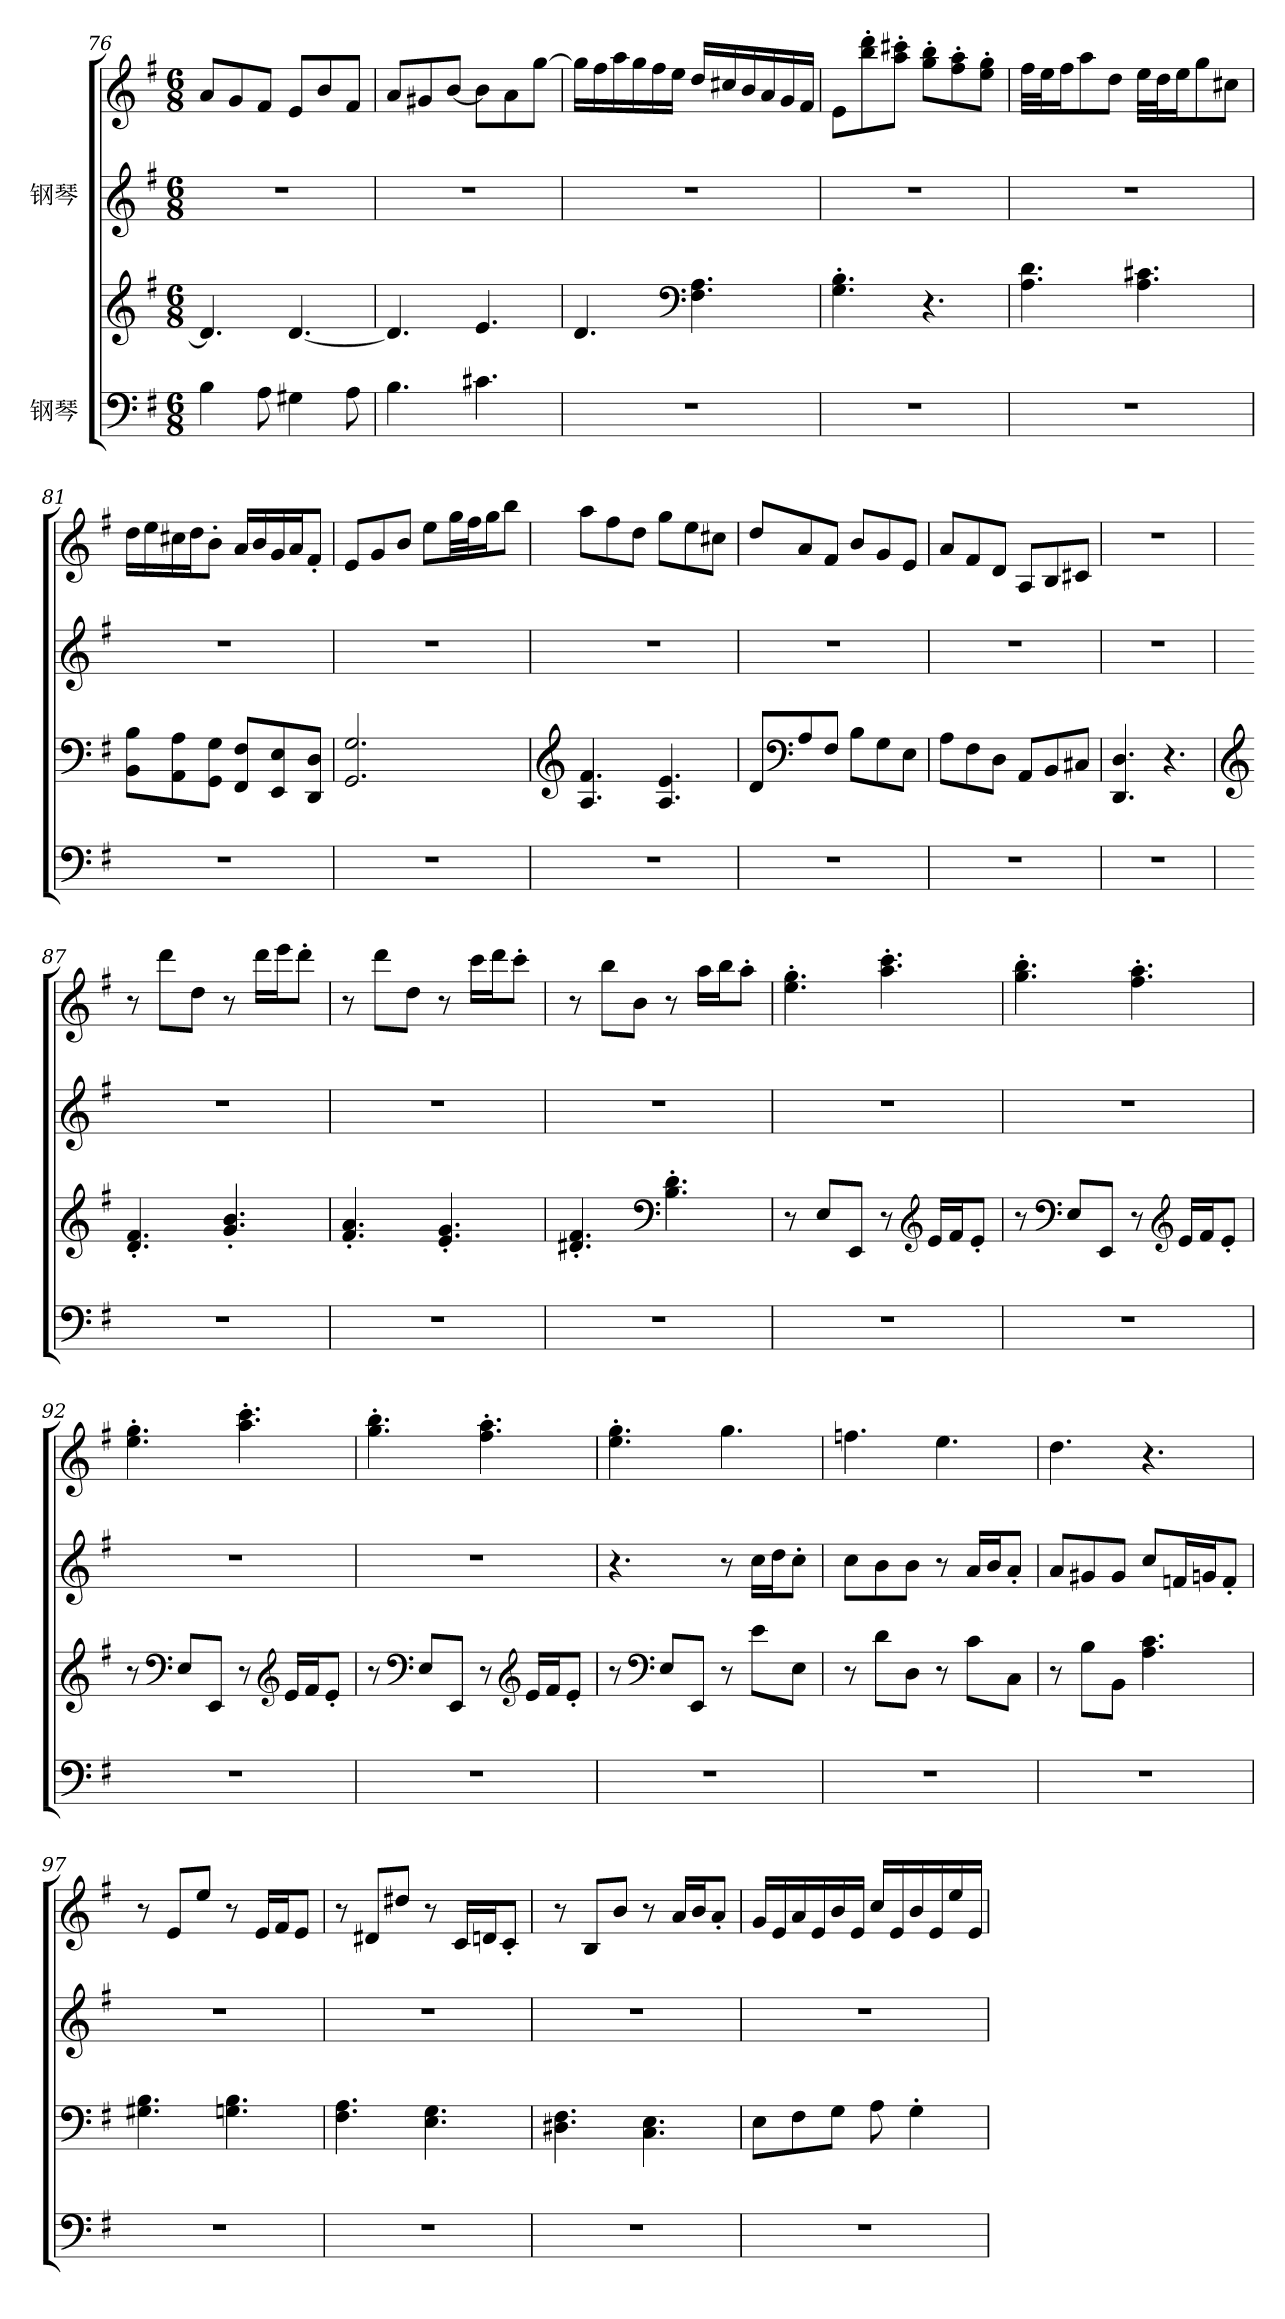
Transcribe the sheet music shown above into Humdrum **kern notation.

**kern	**kern	**kern	**kern
*part2	*part2	*part1	*part1
*staff4	*staff3	*staff2	*staff1
*I"钢琴	*	*I"钢琴	*
*clefF4	*clefG2	*clefG2	*clefG2
*k[f#]	*k[f#]	*k[f#]	*k[f#]
*M6/8	*M6/8	*M6/8	*M6/8
=76	=76	=76	=76
4B\	4.d/]	2.r	8a/L
.	.	.	8g/
8A\	.	.	8f#/J
4G#X\	[4.d/	.	8e/L
.	.	.	8b/
8A\	.	.	8f#/J
!!LO:LB:g=z
=77	=77	=77	=77
4.B\	4.d/]	2.r	8a/L
.	.	.	8g#X/
.	.	.	[8b/J
4.c#X\	4.e/	.	8b\L]
.	.	.	8a\
.	.	.	[8gg\J
=78	=78	=78	=78
2.r	4.d/	2.r	16gg\LL]
.	.	.	16ff#\
.	.	.	16aa\
.	.	.	16gg\
.	.	.	16ff#\
.	.	.	16ee\JJ
*	*clefF4	*	*
.	4.F#\ 4.A\	.	16dd/LL
.	.	.	16cc#X/
.	.	.	16b/
.	.	.	16a/
.	.	.	16g/
.	.	.	16f#/JJ
=79	=79	=79	=79
2.r	4.G\' 4.B\'	2.r	8e\L
.	.	.	8bb\' 8ddd\'
.	.	.	8aa\' 8ccc#X\'J
.	4.r	.	8gg\' 8bb\'L
.	.	.	8ff#\' 8aa\'
.	.	.	8ee\' 8gg\'J
=80	=80	=80	=80
2.r	4.A\ 4.d\	2.r	32ff#\LLL
.	.	.	32ee\J
.	.	.	16ff#\J
.	.	.	8aa\
.	.	.	8dd\J
.	4.A\ 4.c#X\	.	32ee\LLL
.	.	.	32dd\J
.	.	.	16ee\J
.	.	.	8gg\
.	.	.	8cc#X\J
!!LO:PB:g=z
=81	=81	=81	=81
2.r	8BB\ 8B\L	2.r	16dd\LL
.	.	.	16ee\
.	8AA\ 8A\	.	16cc#X\
.	.	.	16dd\J
.	8GG\ 8G\J	.	8b'\J
.	8FF#/ 8F#/L	.	16a/LL
.	.	.	16b/
.	8EE/ 8E/	.	16g/
.	.	.	16a/J
.	8DD/ 8D/J	.	8f#'/J
=82	=82	=82	=82
2.r	2.GG/ 2.G/	2.r	8e/L
.	.	.	8g/
.	.	.	8b/J
.	.	.	8ee\L
.	.	.	32gg\LL
.	.	.	32ff#\J
.	.	.	16gg\J
.	.	.	8bb\J
=83	=83	=83	=83
*	*clefG2	*	*
2.r	4.A/ 4.f#/	2.r	8aa\L
.	.	.	8ff#\
.	.	.	8dd\J
.	4.A/ 4.e/	.	8gg\L
.	.	.	8ee\
.	.	.	8cc#X\J
=84	=84	=84	=84
2.r	8d/L	2.r	8dd/L
*	*clefF4	*	*
.	8A/	.	8a/
.	8F#/J	.	8f#/J
.	8B\L	.	8b/L
.	8G\	.	8g/
.	8E\J	.	8e/J
!!LO:LB:g=z
=85	=85	=85	=85
2.r	8A\L	2.r	8a/L
.	8F#\	.	8f#/
.	8D\J	.	8d/J
.	8AA/L	.	8A/L
.	8BB/	.	8B/
.	8C#X/J	.	8c#X/J
=86	=86	=86	=86
2.r	4.DD/ 4.D/	2.r	2.r
.	4.r	.	.
=87	=87	=87	=87
*	*clefG2	*	*
2.r	4.d/' 4.f#/'	2.r	8r
.	.	.	8ddd\L
.	.	.	8dd\J
.	4.g/' 4.b/'	.	8r
.	.	.	16ddd\LL
.	.	.	16eee\J
.	.	.	8ddd'\J
=88	=88	=88	=88
2.r	4.f#/' 4.a/'	2.r	8r
.	.	.	8ddd\L
.	.	.	8dd\J
.	4.e/' 4.g/'	.	8r
.	.	.	16ccc\LL
.	.	.	16ddd\J
.	.	.	8ccc'\J
=89	=89	=89	=89
2.r	4.d#X/' 4.f#/'	2.r	8r
.	.	.	8bb\L
.	.	.	8b\J
*	*clefF4	*	*
.	4.B\' 4.d#\'	.	8r
.	.	.	16aa\LL
.	.	.	16bb\J
.	.	.	8aa'\J
!!LO:LB:g=z
=90	=90	=90	=90
2.r	8r	2.r	4.ee\' 4.gg\'
.	8E/L	.	.
.	8EE/J	.	.
.	8r	.	4.aa\' 4.ccc\'
*	*clefG2	*	*
.	16e/LL	.	.
.	16f#/J	.	.
.	8e'/J	.	.
=91	=91	=91	=91
2.r	8r	2.r	4.gg\' 4.bb\'
*	*clefF4	*	*
.	8E/L	.	.
.	8EE/J	.	.
.	8r	.	4.ff#\' 4.aa\'
*	*clefG2	*	*
.	16e/LL	.	.
.	16f#/J	.	.
.	8e'/J	.	.
=92	=92	=92	=92
2.r	8r	2.r	4.ee\' 4.gg\'
*	*clefF4	*	*
.	8E/L	.	.
.	8EE/J	.	.
.	8r	.	4.aa\' 4.ccc\'
*	*clefG2	*	*
.	16e/LL	.	.
.	16f#/J	.	.
.	8e'/J	.	.
=93	=93	=93	=93
2.r	8r	2.r	4.gg\' 4.bb\'
*	*clefF4	*	*
.	8E/L	.	.
.	8EE/J	.	.
.	8r	.	4.ff#\' 4.aa\'
*	*clefG2	*	*
.	16e/LL	.	.
.	16f#/J	.	.
.	8e'/J	.	.
!!LO:PB:g=z
=94	=94	=94	=94
2.r	8r	4.r	4.ee\' 4.gg\'
*	*clefF4	*	*
.	8E/L	.	.
.	8EE/J	.	.
.	8r	8r	4.gg\
.	8e\L	16cc\LL	.
.	.	16dd\J	.
.	8E\J	8cc'\J	.
=95	=95	=95	=95
2.r	8r	8cc\L	4.ffn\
.	8d\L	8b\	.
.	8D\J	8b\J	.
.	8r	8r	4.ee\
.	8c\L	16a/LL	.
.	.	16b/J	.
.	8C\J	8a'/J	.
=96	=96	=96	=96
2.r	8r	8a/L	4.dd\
.	8B\L	8g#X/	.
.	8BB\J	8g#/J	.
.	4.A\ 4.c\	8cc/L	4.r
.	.	16fn/L	.
.	.	16gn/J	.
.	.	8f'/J	.
=97	=97	=97	=97
2.r	4.G#X\ 4.B\	2.r	8r
.	.	.	8e/L
.	.	.	8ee/J
.	4.Gn\ 4.B\	.	8r
.	.	.	16e/LL
.	.	.	16f#/J
.	.	.	8e/J
=98	=98	=98	=98
2.r	4.F#\ 4.A\	2.r	8r
.	.	.	8d#X/L
.	.	.	8dd#X/J
.	4.E\ 4.G\	.	8r
.	.	.	16c/LL
.	.	.	16dn/J
.	.	.	8c'/J
!!LO:LB:g=z
=99	=99	=99	=99
2.r	4.D#X\ 4.F#\	2.r	8r
.	.	.	8B/L
.	.	.	8b/J
.	4.C\ 4.E\	.	8r
.	.	.	16a/LL
.	.	.	16b/J
.	.	.	8a'/J
=100	=100	=100	=100
2.r	8E\L	2.r	16g/LL
.	.	.	16e/
.	8F#\	.	16a/
.	.	.	16e/
.	8G\J	.	16b/
.	.	.	16e/JJ
.	8A\	.	16cc/LL
.	.	.	16e/
.	4G'\	.	16b/
.	.	.	16e/
.	.	.	16ee/
.	.	.	16e/JJ
=	=	=	=
*-	*-	*-	*-
